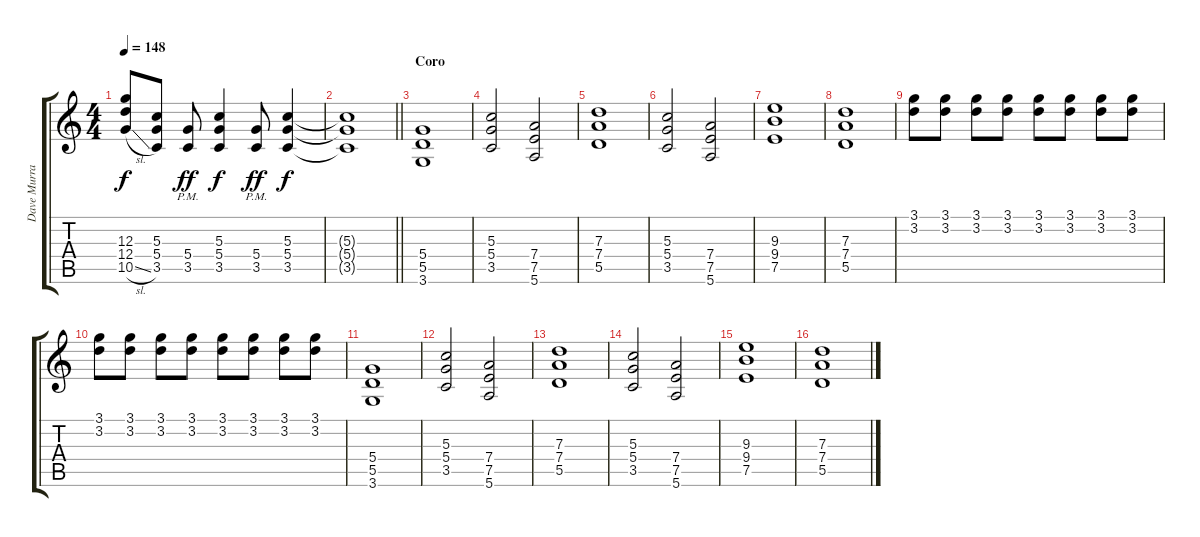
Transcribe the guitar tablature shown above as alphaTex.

\track ("Dave Murray" "Dave Murra") {instrument distortionguitar}
\staff {score tabs}
\tuning (E4 B3 G3 D3 A2 E2) {hide}
\ts (4 4)
\tempo 148
\clef g2
\ks c
(12.3 12.4 10.5{sl}).8{dy f} (5.3 5.4 3.5).8 (5.4{pm} 3.5{pm}).8{dy ff} (5.3 5.4 3.5).4{dy f} (5.4{pm} 3.5{pm}).8{dy ff} (5.3 5.4 3.5).4{dy f} |
\barLineRight lightlight
(5.3{t} 5.4{t} 3.5{t}).1 |
\section ("" "Coro")
(5.4 5.5 3.6).1 |
(5.3 5.4 3.5).2 (7.4 7.5 5.6).2 |
(7.3 7.4 5.5).1 |
(5.3 5.4 3.5).2 (7.4 7.5 5.6).2 |
(9.3 9.4 7.5).1 |
(7.3 7.4 5.5).1 |
(3.1 3.2).8 (3.1 3.2).8 (3.1 3.2).8 (3.1 3.2).8 (3.1 3.2).8 (3.1 3.2).8 (3.1 3.2).8 (3.1 3.2).8 |
(3.1 3.2).8 (3.1 3.2).8 (3.1 3.2).8 (3.1 3.2).8 (3.1 3.2).8 (3.1 3.2).8 (3.1 3.2).8 (3.1 3.2).8 |
(5.4 5.5 3.6).1 |
(5.3 5.4 3.5).2 (7.4 7.5 5.6).2 |
(7.3 7.4 5.5).1 |
(5.3 5.4 3.5).2 (7.4 7.5 5.6).2 |
(9.3 9.4 7.5).1 |
(7.3 7.4 5.5).1
